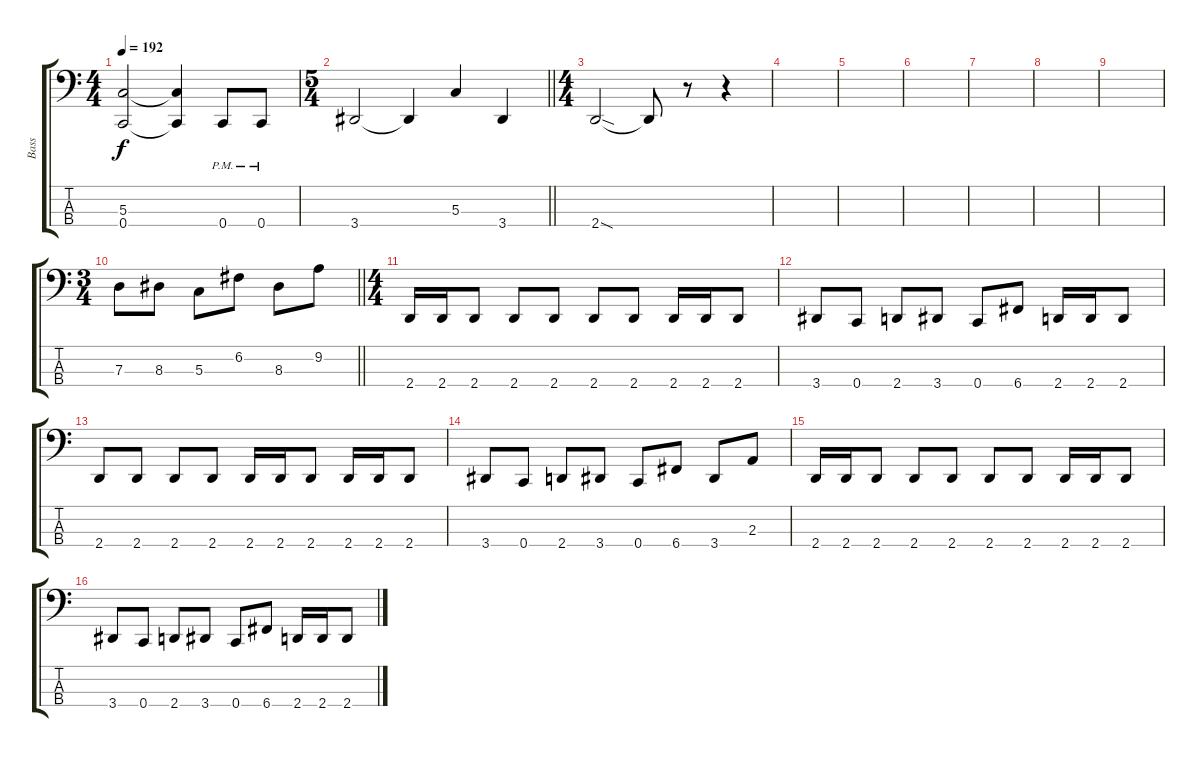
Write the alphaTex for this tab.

\track ("Bass" "Bass") {instrument slapbass1}
\staff {score tabs}
\tuning (F2 C2 G1 C1) {hide}
\ts (4 4)
\tempo 192
\clef f4
\ks c
(5.3 0.4).2{dy f} (5.3{t} 0.4{t}).4 0.4{pm}.8 0.4{pm}.8 |
\ts (5 4)
\barLineRight lightlight
3.4.2 3.4{t}.4 5.3.4 3.4.4 |
\ts (4 4)
2.4{sod}.2 2.4{t}.8 r.8 r.4 |
|
|
|
|
|
|
\ts (3 4)
\barLineRight lightlight
7.3.8 8.3.8 5.3.8 6.2.8 8.3.8 9.2.8 |
\ts (4 4)
2.4.16 2.4.16 2.4.8 2.4.8 2.4.8 2.4.8 2.4.8 2.4.16 2.4.16 2.4.8 |
3.4.8 0.4.8 2.4.8 3.4.8 0.4.8 6.4.8 2.4.16 2.4.16 2.4.8 |
2.4.8 2.4.8 2.4.8 2.4.8 2.4.16 2.4.16 2.4.8 2.4.16 2.4.16 2.4.8 |
3.4.8 0.4.8 2.4.8 3.4.8 0.4.8 6.4.8 3.4.8 2.3.8 |
2.4.16 2.4.16 2.4.8 2.4.8 2.4.8 2.4.8 2.4.8 2.4.16 2.4.16 2.4.8 |
3.4.8 0.4.8 2.4.8 3.4.8 0.4.8 6.4.8 2.4.16 2.4.16 2.4.8
